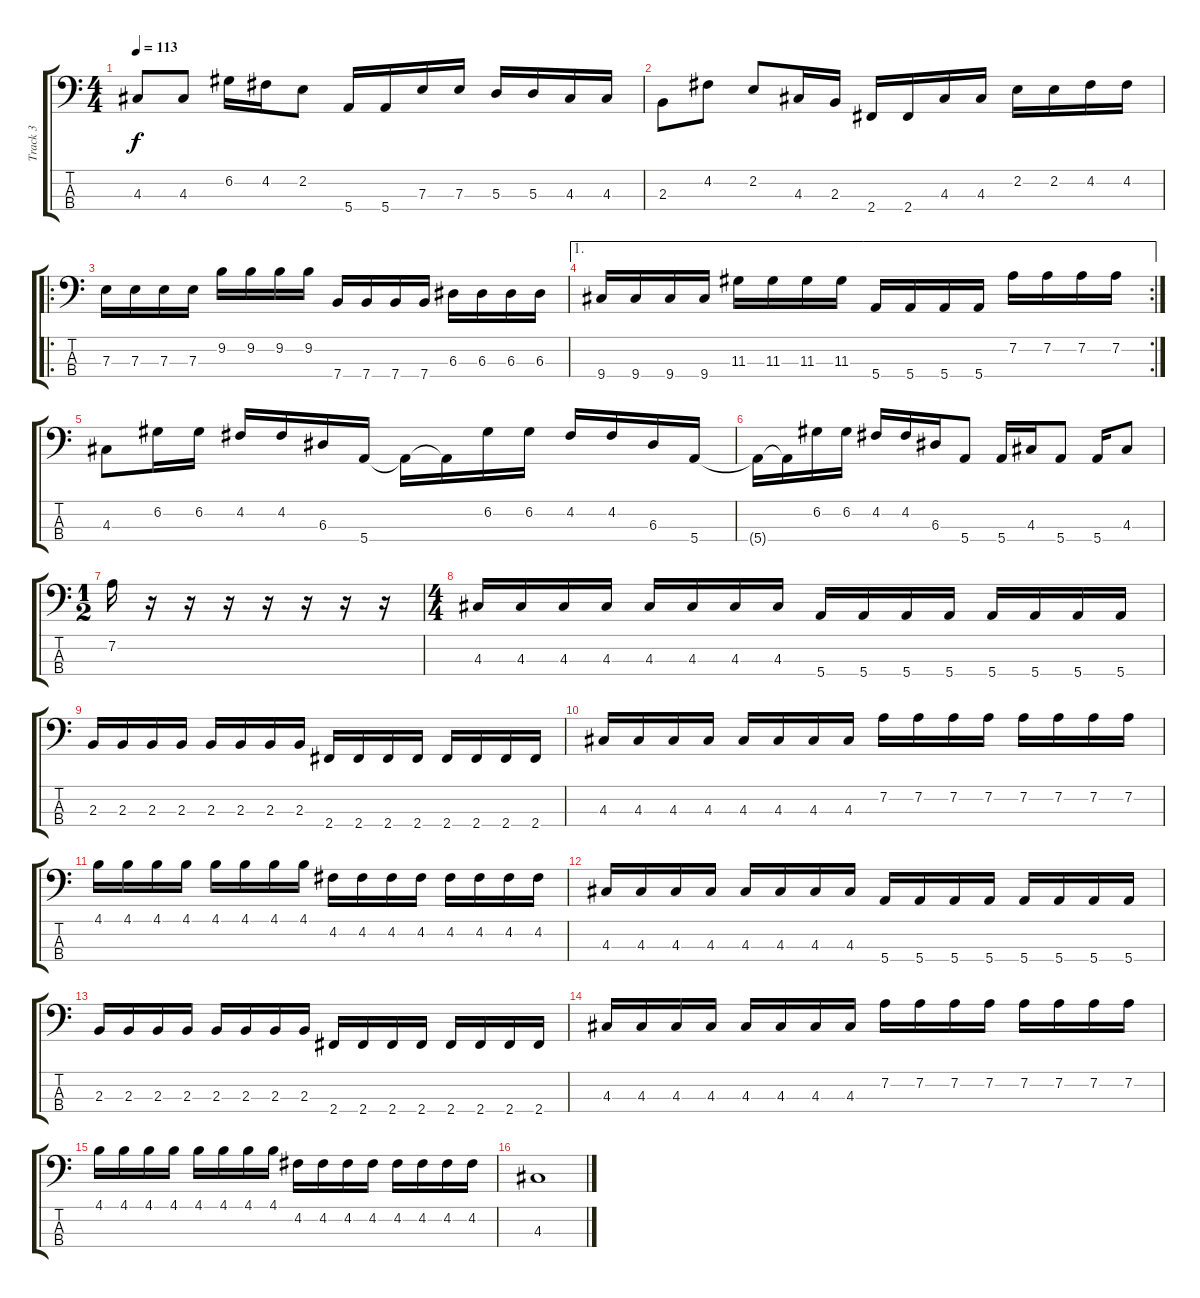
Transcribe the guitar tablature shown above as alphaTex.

\track ("Track 3" "Track 3") {instrument electricbasspick}
\staff {score tabs}
\tuning (G2 D2 A1 E1) {hide}
\ts (4 4)
\tempo 113
\clef f4
\ks c
4.3.8{dy f} 4.3.8 6.2.16 4.2.16 2.2.8 5.4.16 5.4.16 7.3.16 7.3.16 5.3.16 5.3.16 4.3.16 4.3.16 |
2.3.8 4.2.8 2.2.8 4.3.16 2.3.16 2.4.16 2.4.16 4.3.16 4.3.16 2.2.16 2.2.16 4.2.16 4.2.16 |
\ro
7.3.16 7.3.16 7.3.16 7.3.16 9.2.16 9.2.16 9.2.16 9.2.16 7.4.16 7.4.16 7.4.16 7.4.16 6.3.16 6.3.16 6.3.16 6.3.16 |
\ae 1
\rc 2
9.4.16 9.4.16 9.4.16 9.4.16 11.3.16 11.3.16 11.3.16 11.3.16 5.4.16 5.4.16 5.4.16 5.4.16 7.2.16 7.2.16 7.2.16 7.2.16 |
4.3.8 6.2.16 6.2.16 4.2.16 4.2.16 6.3.16 5.4.16 5.4{t}.16 5.4{t}.16 6.2.16 6.2.16 4.2.16 4.2.16 6.3.16 5.4.16 |
5.4{t}.16 5.4{t}.16 6.2.16 6.2.16 4.2.16 4.2.16 6.3.16 5.4.8 5.4.16 4.3.16 5.4.8 5.4.16 4.3.8 |
\ts (1 2)
7.2.16 r.16 r.16 r.16 r.16 r.16 r.16 r.16 |
\ts (4 4)
4.3.16 4.3.16 4.3.16 4.3.16 4.3.16 4.3.16 4.3.16 4.3.16 5.4.16 5.4.16 5.4.16 5.4.16 5.4.16 5.4.16 5.4.16 5.4.16 |
2.3.16 2.3.16 2.3.16 2.3.16 2.3.16 2.3.16 2.3.16 2.3.16 2.4.16 2.4.16 2.4.16 2.4.16 2.4.16 2.4.16 2.4.16 2.4.16 |
4.3.16 4.3.16 4.3.16 4.3.16 4.3.16 4.3.16 4.3.16 4.3.16 7.2.16 7.2.16 7.2.16 7.2.16 7.2.16 7.2.16 7.2.16 7.2.16 |
4.1.16 4.1.16 4.1.16 4.1.16 4.1.16 4.1.16 4.1.16 4.1.16 4.2.16 4.2.16 4.2.16 4.2.16 4.2.16 4.2.16 4.2.16 4.2.16 |
4.3.16 4.3.16 4.3.16 4.3.16 4.3.16 4.3.16 4.3.16 4.3.16 5.4.16 5.4.16 5.4.16 5.4.16 5.4.16 5.4.16 5.4.16 5.4.16 |
2.3.16 2.3.16 2.3.16 2.3.16 2.3.16 2.3.16 2.3.16 2.3.16 2.4.16 2.4.16 2.4.16 2.4.16 2.4.16 2.4.16 2.4.16 2.4.16 |
4.3.16 4.3.16 4.3.16 4.3.16 4.3.16 4.3.16 4.3.16 4.3.16 7.2.16 7.2.16 7.2.16 7.2.16 7.2.16 7.2.16 7.2.16 7.2.16 |
4.1.16 4.1.16 4.1.16 4.1.16 4.1.16 4.1.16 4.1.16 4.1.16 4.2.16 4.2.16 4.2.16 4.2.16 4.2.16 4.2.16 4.2.16 4.2.16 |
4.3.1
